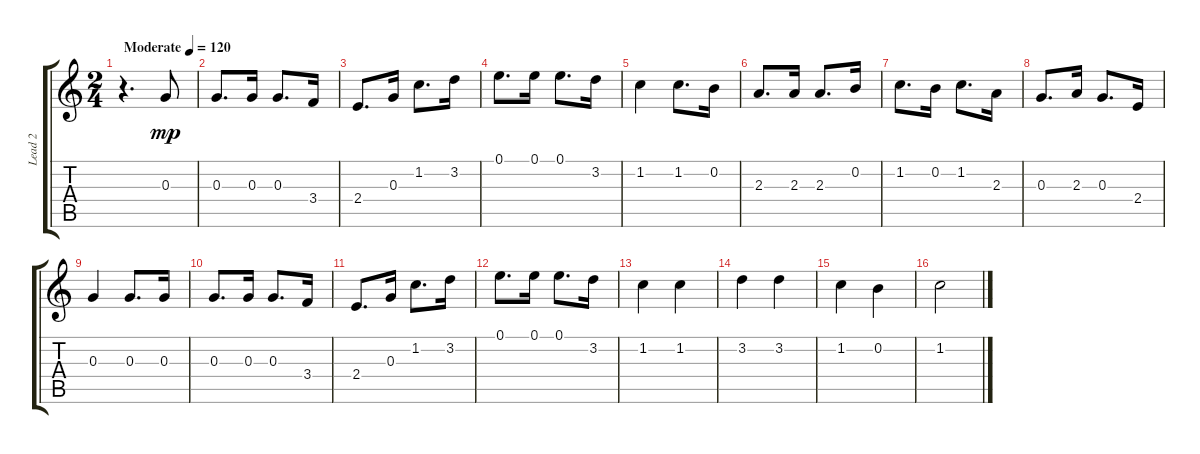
\track ("Lead 2" "Lead 2") {instrument acousticguitarsteel}
\staff {score tabs}
\tuning (E4 B3 G3 D3 A2 E2) {hide}
\ts (2 4)
\tempo (120 "Moderate")
\clef g2
\ks c
r.4{d dy mp instrument acousticguitarsteel} 0.3.8 |
0.3.8{d} 0.3.16 0.3.8{d} 3.4.16 |
2.4.8{d} 0.3.16 1.2.8{d} 3.2.16 |
0.1.8{d} 0.1.16 0.1.8{d} 3.2.16 |
1.2.4 1.2.8{d} 0.2.16 |
2.3.8{d} 2.3.16 2.3.8{d} 0.2.16 |
1.2.8{d} 0.2.16 1.2.8{d} 2.3.16 |
0.3.8{d} 2.3.16 0.3.8{d} 2.4.16 |
0.3.4 0.3.8{d} 0.3.16 |
0.3.8{d} 0.3.16 0.3.8{d} 3.4.16 |
2.4.8{d} 0.3.16 1.2.8{d} 3.2.16 |
0.1.8{d} 0.1.16 0.1.8{d} 3.2.16 |
1.2.4 1.2.4 |
3.2.4 3.2.4 |
1.2.4 0.2.4 |
1.2.2
